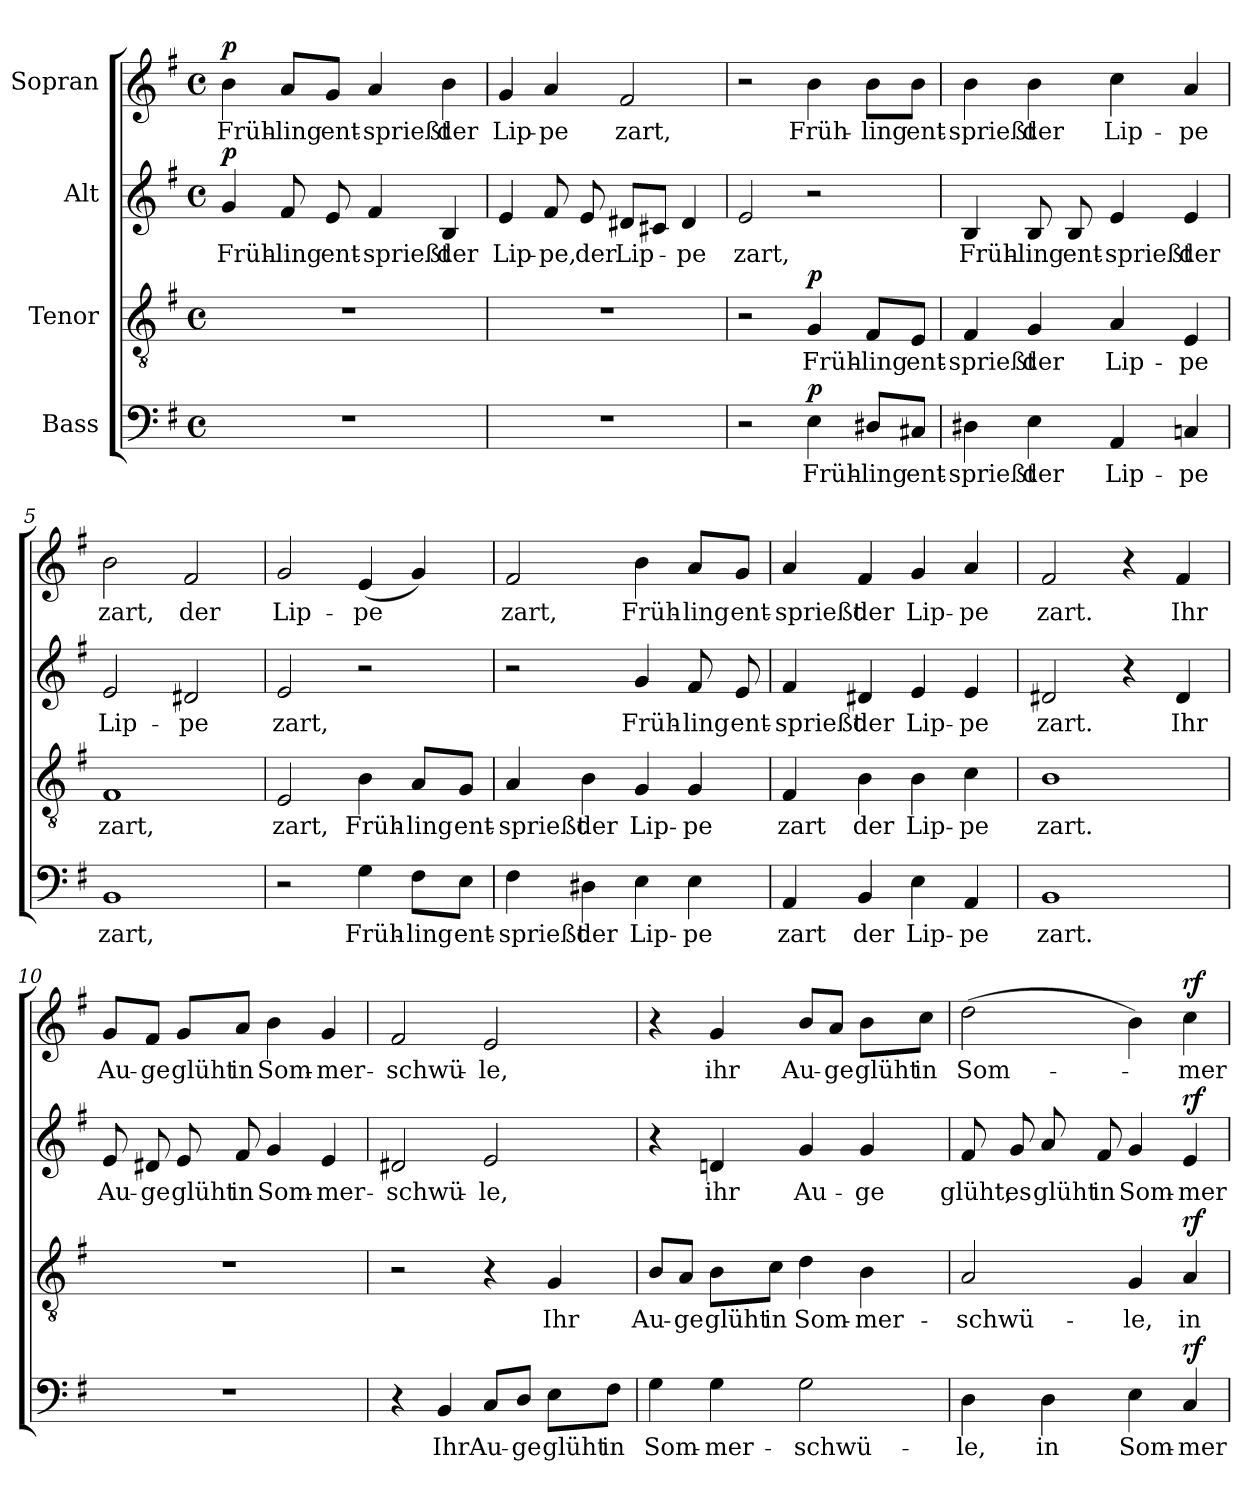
**kern	**text	**dynam	**kern	**text	**dynam	**kern	**text	**dynam	**kern	**text	**dynam
*part4	*part4	*part4	*part3	*part3	*part3	*part2	*part2	*part2	*part1	*part1	*part1
*staff4	*staff4	*staff4	*staff3	*staff3	*staff3	*staff2	*staff2	*staff2	*staff1	*staff1	*staff1
*I"Bass	*	*	*I"Tenor	*	*	*I"Alt	*	*	*I"Sopran	*	*
*clefF4	*	*	*clefGv2	*	*	*clefG2	*	*	*clefG2	*	*
*k[f#]	*	*	*k[f#]	*	*	*k[f#]	*	*	*k[f#]	*	*
*M4/4	*	*	*M4/4	*	*	*M4/4	*	*	*M4/4	*	*
*met(c)	*	*	*met(c)	*	*	*met(c)	*	*	*met(c)	*	*
=1	=1	=1	=1	=1	=1	=1	=1	=1	=1	=1	=1
!	!	!	!	!	!	!	!	!LO:DY:a	!	!	!LO:DY:a
1r	.	.	1r	.	.	4g/	Früh-	p	4b\	Früh-	p
.	.	.	.	.	.	8f#/	-ling	.	8a/L	-ling	.
.	.	.	.	.	.	8e/	ent-	.	8g/J	ent-	.
.	.	.	.	.	.	4f#/	-sprießt	.	4a/	-sprießt	.
.	.	.	.	.	.	4B/	der	.	4b\	der	.
=2	=2	=2	=2	=2	=2	=2	=2	=2	=2	=2	=2
1r	.	.	1r	.	.	4e/	Lip-	.	4g/	Lip-	.
.	.	.	.	.	.	8f#/	-pe,	.	4a/	-pe	.
.	.	.	.	.	.	8e/	der	.	.	.	.
.	.	.	.	.	.	8d#X/L	Lip-	.	2f#/	zart,	.
.	.	.	.	.	.	8c#X/J	.	.	.	.	.
.	.	.	.	.	.	4d#/	-pe	.	.	.	.
=3	=3	=3	=3	=3	=3	=3	=3	=3	=3	=3	=3
2r	.	.	2r	.	.	2e/	zart,	.	2r	.	.
!	!	!LO:DY:a	!	!	!LO:DY:a	!	!	!	!	!	!
4E\	Früh-	p	4G/	Früh-	p	2r	.	.	4b\	Früh-	.
8D#X/L	-ling	.	8F#/L	-ling	.	.	.	.	8b\L	-ling	.
8C#X/J	ent-	.	8E/J	ent-	.	.	.	.	8b\J	ent-	.
=4	=4	=4	=4	=4	=4	=4	=4	=4	=4	=4	=4
4D#X\	-sprießt	.	4F#/	-sprießt	.	4B/	Früh-	.	4b\	-sprießt	.
4E\	der	.	4G/	der	.	8B/	-ling	.	4b\	der	.
.	.	.	.	.	.	8B/	ent-	.	.	.	.
4AA/	Lip-	.	4A/	Lip-	.	4e/	-sprießt	.	4cc\	Lip-	.
4Cn/	-pe	.	4E/	-pe	.	4e/	der	.	4a/	-pe	.
!!LO:LB:g=z
=5	=5	=5	=5	=5	=5	=5	=5	=5	=5	=5	=5
1BB	zart,	.	1F#	zart,	.	2e/	Lip-	.	2b\	zart,	.
.	.	.	.	.	.	2d#X/	-pe	.	2f#/	der	.
=6	=6	=6	=6	=6	=6	=6	=6	=6	=6	=6	=6
2r	.	.	2E/	zart,	.	2e/	zart,	.	2g/	Lip-	.
4G\	Früh-	.	4B\	Früh-	.	2r	.	.	(4e/	-pe	.
8F#\L	-ling	.	8A/L	-ling	.	.	.	.	4g/)	.	.
8E\J	ent-	.	8G/J	ent-	.	.	.	.	.	.	.
=7	=7	=7	=7	=7	=7	=7	=7	=7	=7	=7	=7
4F#\	-sprießt	.	4A/	-sprießt	.	2r	.	.	2f#/	zart,	.
4D#X\	der	.	4B\	der	.	.	.	.	.	.	.
4E\	Lip-	.	4G/	Lip-	.	4g/	Früh-	.	4b\	Früh-	.
4E\	-pe	.	4G/	-pe	.	8f#/	-ling	.	8a/L	-ling	.
.	.	.	.	.	.	8e/	ent-	.	8g/J	ent-	.
=8	=8	=8	=8	=8	=8	=8	=8	=8	=8	=8	=8
4AA/	zart	.	4F#/	zart	.	4f#/	-sprießt	.	4a/	-sprießt	.
4BB/	der	.	4B\	der	.	4d#X/	der	.	4f#/	der	.
4E\	Lip-	.	4B\	Lip-	.	4e/	Lip-	.	4g/	Lip-	.
4AA/	-pe	.	4c\	-pe	.	4e/	-pe	.	4a/	-pe	.
!!LO:LB:g=z
=9	=9	=9	=9	=9	=9	=9	=9	=9	=9	=9	=9
1BB	zart.	.	1B	zart.	.	2d#X/	zart.	.	2f#/	zart.	.
.	.	.	.	.	.	4r	.	.	4r	.	.
.	.	.	.	.	.	4d#/	Ihr	.	4f#/	Ihr	.
=10	=10	=10	=10	=10	=10	=10	=10	=10	=10	=10	=10
1r	.	.	1r	.	.	8e/	Au-	.	8g/L	Au-	.
.	.	.	.	.	.	8d#X/	-ge	.	8f#/J	-ge	.
.	.	.	.	.	.	8e/	glüht	.	8g/L	glüht	.
.	.	.	.	.	.	8f#/	in	.	8a/J	in	.
.	.	.	.	.	.	4g/	Som-	.	4b\	Som-	.
.	.	.	.	.	.	4e/	-mer-	.	4g/	-mer-	.
=11	=11	=11	=11	=11	=11	=11	=11	=11	=11	=11	=11
4r	.	.	2r	.	.	2d#X/	-schwü-	.	2f#/	-schwü-	.
4BB/	Ihr	.	.	.	.	.	.	.	.	.	.
8C/L	Au-	.	4r	.	.	2e/	-le,	.	2e/	-le,	.
8D/J	-ge	.	.	.	.	.	.	.	.	.	.
8E\L	glüht	.	4G/	Ihr	.	.	.	.	.	.	.
8F#\J	in	.	.	.	.	.	.	.	.	.	.
=12	=12	=12	=12	=12	=12	=12	=12	=12	=12	=12	=12
4G\	Som-	.	8B/L	Au-	.	4r	.	.	4r	.	.
.	.	.	8A/J	-ge	.	.	.	.	.	.	.
4G\	-mer-	.	8B\L	glüht	.	4dn/	ihr	.	4g/	ihr	.
.	.	.	8c\J	in	.	.	.	.	.	.	.
2G\	-schwü-	.	4d\	Som-	.	4g/	Au-	.	8b/L	Au-	.
.	.	.	.	.	.	.	.	.	8a/J	-ge	.
.	.	.	4B\	-mer-	.	4g/	-ge	.	8b\L	glüht	.
.	.	.	.	.	.	.	.	.	8cc\J	in	.
!!LO:PB:g=z
=13	=13	=13	=13	=13	=13	=13	=13	=13	=13	=13	=13
4D\	-le,	.	2A/	-schwü-	.	8f#/	glüht,	.	(2dd\	Som-	.
.	.	.	.	.	.	8g/	es	.	.	.	.
4D\	in	.	.	.	.	8a/	glüht	.	.	.	.
.	.	.	.	.	.	8f#/	in	.	.	.	.
4E\	Som-	.	4G/	-le,	.	4g/	Som-	.	4b\)	.	.
!	!	!LO:DY:a	!	!	!LO:DY:a	!	!	!LO:DY:a	!	!	!LO:DY:a
4C/	-mer-	rf	4A/	in	rf	4e/	-mer-	rf	4cc\	-mer-	rf
=	=	=	=	=	=	=	=	=	=	=	=
*-	*-	*-	*-	*-	*-	*-	*-	*-	*-	*-	*-
